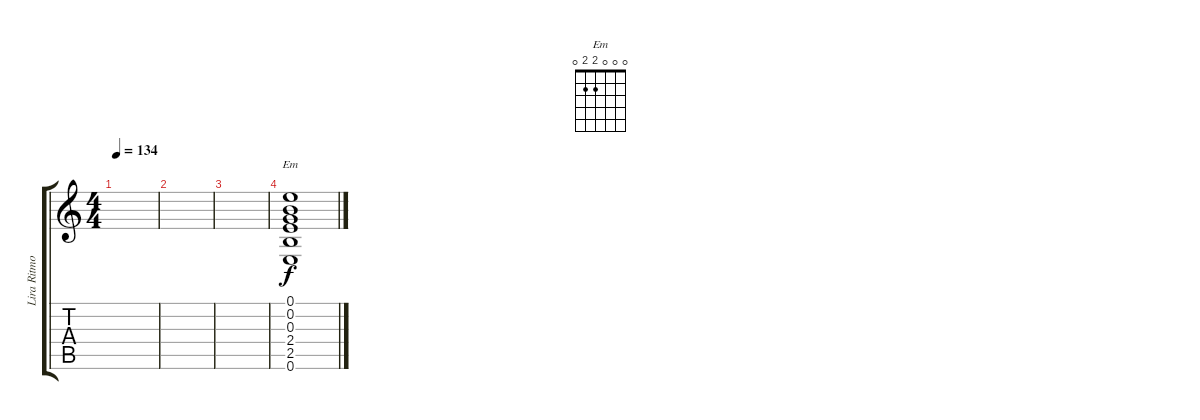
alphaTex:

\track ("Lira Ritmo" "Lira Ritmo") {instrument distortionguitar}
\staff {score tabs}
\tuning (E4 B3 G3 D3 A2 E2) {hide}
\chord ("Em" 0 0 0 2 2 0)
\ts (4 4)
\tempo 134
\clef g2
\ks c
|
|
|
(0.1 0.2 0.3 2.4 2.5 0.6).1{ch "Em"}
